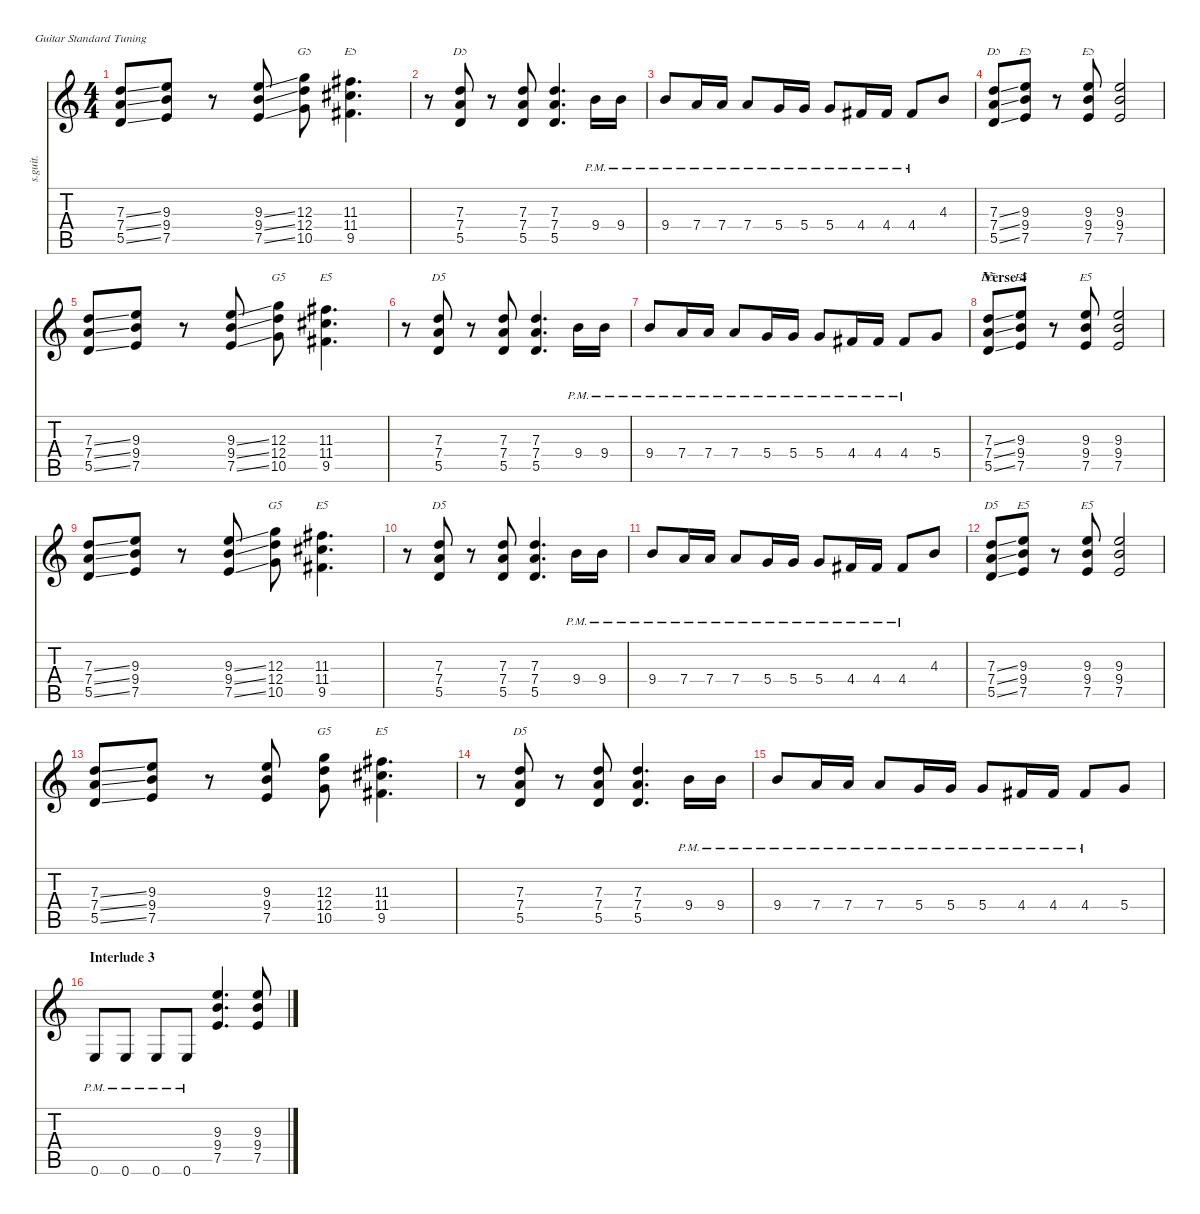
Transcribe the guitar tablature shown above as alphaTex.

\defaultSystemsLayout 4
\hideDynamics
\bracketExtendMode nobrackets
\track ("James Hetfield - Rhythm Guitar" "s.guit.") {instrument distortionguitar}
\staff {score tabs}
\tuning (E4 B3 G3 D3 A2 E2)
\chord ("E5" 3 1 2 2 0 x) {showdiagram false}
\chord ("D5" 3 1 2 2 0 x) {showdiagram false}
\chord ("G5" 3 1 2 2 0 x) {showdiagram false}
\ts (4 4)
\tempo (142 hide)
\clef g2
\ks c
(7.3{ss} 7.4{ss} 5.5{ss}).8{lyrics (0 "") lyrics (1 "") lyrics (2 "") lyrics (3 "") lyrics (4 "") dy f} (9.3 9.4 7.5).8{lyrics (0 "") lyrics (1 "") lyrics (2 "") lyrics (3 "") lyrics (4 "")} r.8 (9.3{ss} 9.4{ss} 7.5{ss}).8{lyrics (0 "") lyrics (1 "") lyrics (2 "") lyrics (3 "") lyrics (4 "")} (12.3 12.4 10.5).8{ch "G5" lyrics (0 "") lyrics (1 "") lyrics (2 "") lyrics (3 "") lyrics (4 "")} (11.3{acc #} 11.4{acc #} 9.5{acc #}).4{d ch "E5" lyrics (0 "") lyrics (1 "") lyrics (2 "") lyrics (3 "") lyrics (4 "")} |
r.8 (7.3 7.4 5.5).8{ch "D5" lyrics (0 "") lyrics (1 "") lyrics (2 "") lyrics (3 "") lyrics (4 "")} r.8 (7.3 7.4 5.5).8{lyrics (0 "") lyrics (1 "") lyrics (2 "") lyrics (3 "") lyrics (4 "")} (7.3 7.4 5.5).4{d lyrics (0 "") lyrics (1 "") lyrics (2 "") lyrics (3 "") lyrics (4 "")} 9.4{pm}.16{lyrics (0 "") lyrics (1 "") lyrics (2 "") lyrics (3 "") lyrics (4 "")} 9.4{pm}.16{lyrics (0 "") lyrics (1 "") lyrics (2 "") lyrics (3 "") lyrics (4 "")} |
9.4{pm}.8{lyrics (0 "") lyrics (1 "") lyrics (2 "") lyrics (3 "") lyrics (4 "")} 7.4{pm}.16{lyrics (0 "") lyrics (1 "") lyrics (2 "") lyrics (3 "") lyrics (4 "")} 7.4{pm}.16{lyrics (0 "") lyrics (1 "") lyrics (2 "") lyrics (3 "") lyrics (4 "")} 7.4{pm}.8{lyrics (0 "") lyrics (1 "") lyrics (2 "") lyrics (3 "") lyrics (4 "")} 5.4{pm}.16{lyrics (0 "") lyrics (1 "") lyrics (2 "") lyrics (3 "") lyrics (4 "")} 5.4{pm}.16{lyrics (0 "") lyrics (1 "") lyrics (2 "") lyrics (3 "") lyrics (4 "")} 5.4{pm}.8{lyrics (0 "") lyrics (1 "") lyrics (2 "") lyrics (3 "") lyrics (4 "")} 4.4{pm acc #}.16{lyrics (0 "") lyrics (1 "") lyrics (2 "") lyrics (3 "") lyrics (4 "")} 4.4{pm acc #}.16{lyrics (0 "") lyrics (1 "") lyrics (2 "") lyrics (3 "") lyrics (4 "")} 4.4{pm acc #}.8{lyrics (0 "") lyrics (1 "") lyrics (2 "") lyrics (3 "") lyrics (4 "")} 4.3.8{lyrics (0 "") lyrics (1 "") lyrics (2 "") lyrics (3 "") lyrics (4 "")} |
(7.3{ss} 7.4{ss} 5.5{ss}).8{ch "D5" lyrics (0 "") lyrics (1 "") lyrics (2 "") lyrics (3 "") lyrics (4 "")} (9.3 9.4 7.5).8{ch "E5" lyrics (0 "") lyrics (1 "") lyrics (2 "") lyrics (3 "") lyrics (4 "")} r.8 (9.3 9.4 7.5).8{ch "E5" lyrics (0 "") lyrics (1 "") lyrics (2 "") lyrics (3 "") lyrics (4 "")} (9.3 9.4 7.5).2{lyrics (0 "") lyrics (1 "") lyrics (2 "") lyrics (3 "") lyrics (4 "")} |
(7.3{ss} 7.4{ss} 5.5{ss}).8{lyrics (0 "") lyrics (1 "") lyrics (2 "") lyrics (3 "") lyrics (4 "")} (9.3 9.4 7.5).8{lyrics (0 "") lyrics (1 "") lyrics (2 "") lyrics (3 "") lyrics (4 "")} r.8 (9.3{ss} 9.4{ss} 7.5{ss}).8{lyrics (0 "") lyrics (1 "") lyrics (2 "") lyrics (3 "") lyrics (4 "")} (12.3 12.4 10.5).8{ch "G5" lyrics (0 "") lyrics (1 "") lyrics (2 "") lyrics (3 "") lyrics (4 "")} (11.3{acc #} 11.4{acc #} 9.5{acc #}).4{d ch "E5" lyrics (0 "") lyrics (1 "") lyrics (2 "") lyrics (3 "") lyrics (4 "")} |
r.8 (7.3 7.4 5.5).8{ch "D5" lyrics (0 "") lyrics (1 "") lyrics (2 "") lyrics (3 "") lyrics (4 "")} r.8 (7.3 7.4 5.5).8{lyrics (0 "") lyrics (1 "") lyrics (2 "") lyrics (3 "") lyrics (4 "")} (7.3 7.4 5.5).4{d lyrics (0 "") lyrics (1 "") lyrics (2 "") lyrics (3 "") lyrics (4 "")} 9.4{pm}.16{lyrics (0 "") lyrics (1 "") lyrics (2 "") lyrics (3 "") lyrics (4 "")} 9.4{pm}.16{lyrics (0 "") lyrics (1 "") lyrics (2 "") lyrics (3 "") lyrics (4 "")} |
9.4{pm}.8{lyrics (0 "") lyrics (1 "") lyrics (2 "") lyrics (3 "") lyrics (4 "")} 7.4{pm}.16{lyrics (0 "") lyrics (1 "") lyrics (2 "") lyrics (3 "") lyrics (4 "")} 7.4{pm}.16{lyrics (0 "") lyrics (1 "") lyrics (2 "") lyrics (3 "") lyrics (4 "")} 7.4{pm}.8{lyrics (0 "") lyrics (1 "") lyrics (2 "") lyrics (3 "") lyrics (4 "")} 5.4{pm}.16{lyrics (0 "") lyrics (1 "") lyrics (2 "") lyrics (3 "") lyrics (4 "")} 5.4{pm}.16{lyrics (0 "") lyrics (1 "") lyrics (2 "") lyrics (3 "") lyrics (4 "")} 5.4{pm}.8{lyrics (0 "") lyrics (1 "") lyrics (2 "") lyrics (3 "") lyrics (4 "")} 4.4{pm acc #}.16{lyrics (0 "") lyrics (1 "") lyrics (2 "") lyrics (3 "") lyrics (4 "")} 4.4{pm acc #}.16{lyrics (0 "") lyrics (1 "") lyrics (2 "") lyrics (3 "") lyrics (4 "")} 4.4{pm acc #}.8{lyrics (0 "") lyrics (1 "") lyrics (2 "") lyrics (3 "") lyrics (4 "")} 5.4.8{lyrics (0 "") lyrics (1 "") lyrics (2 "") lyrics (3 "") lyrics (4 "")} |
\section ("" "Verse 4")
(7.3{ss} 7.4{ss} 5.5{ss}).8{ch "D5" lyrics (0 "") lyrics (1 "") lyrics (2 "") lyrics (3 "") lyrics (4 "")} (9.3 9.4 7.5).8{ch "E5" lyrics (0 "") lyrics (1 "") lyrics (2 "") lyrics (3 "") lyrics (4 "")} r.8 (9.3 9.4 7.5).8{ch "E5" lyrics (0 "") lyrics (1 "") lyrics (2 "") lyrics (3 "") lyrics (4 "")} (9.3 9.4 7.5).2{lyrics (0 "") lyrics (1 "") lyrics (2 "") lyrics (3 "") lyrics (4 "")} |
(7.3{ss} 7.4{ss} 5.5{ss}).8{lyrics (0 "") lyrics (1 "") lyrics (2 "") lyrics (3 "") lyrics (4 "")} (9.3 9.4 7.5).8{lyrics (0 "") lyrics (1 "") lyrics (2 "") lyrics (3 "") lyrics (4 "")} r.8 (9.3{ss} 9.4{ss} 7.5{ss}).8{lyrics (0 "") lyrics (1 "") lyrics (2 "") lyrics (3 "") lyrics (4 "")} (12.3 12.4 10.5).8{ch "G5" lyrics (0 "") lyrics (1 "") lyrics (2 "") lyrics (3 "") lyrics (4 "")} (11.3{acc #} 11.4{acc #} 9.5{acc #}).4{d ch "E5" lyrics (0 "") lyrics (1 "") lyrics (2 "") lyrics (3 "") lyrics (4 "")} |
r.8 (7.3 7.4 5.5).8{ch "D5" lyrics (0 "") lyrics (1 "") lyrics (2 "") lyrics (3 "") lyrics (4 "")} r.8 (7.3 7.4 5.5).8{lyrics (0 "") lyrics (1 "") lyrics (2 "") lyrics (3 "") lyrics (4 "")} (7.3 7.4 5.5).4{d lyrics (0 "") lyrics (1 "") lyrics (2 "") lyrics (3 "") lyrics (4 "")} 9.4{pm}.16{lyrics (0 "") lyrics (1 "") lyrics (2 "") lyrics (3 "") lyrics (4 "")} 9.4{pm}.16{lyrics (0 "") lyrics (1 "") lyrics (2 "") lyrics (3 "") lyrics (4 "")} |
9.4{pm}.8{lyrics (0 "") lyrics (1 "") lyrics (2 "") lyrics (3 "") lyrics (4 "")} 7.4{pm}.16{lyrics (0 "") lyrics (1 "") lyrics (2 "") lyrics (3 "") lyrics (4 "")} 7.4{pm}.16{lyrics (0 "") lyrics (1 "") lyrics (2 "") lyrics (3 "") lyrics (4 "")} 7.4{pm}.8{lyrics (0 "") lyrics (1 "") lyrics (2 "") lyrics (3 "") lyrics (4 "")} 5.4{pm}.16{lyrics (0 "") lyrics (1 "") lyrics (2 "") lyrics (3 "") lyrics (4 "")} 5.4{pm}.16{lyrics (0 "") lyrics (1 "") lyrics (2 "") lyrics (3 "") lyrics (4 "")} 5.4{pm}.8{lyrics (0 "") lyrics (1 "") lyrics (2 "") lyrics (3 "") lyrics (4 "")} 4.4{pm acc #}.16{lyrics (0 "") lyrics (1 "") lyrics (2 "") lyrics (3 "") lyrics (4 "")} 4.4{pm acc #}.16{lyrics (0 "") lyrics (1 "") lyrics (2 "") lyrics (3 "") lyrics (4 "")} 4.4{pm acc #}.8{lyrics (0 "") lyrics (1 "") lyrics (2 "") lyrics (3 "") lyrics (4 "")} 4.3.8{lyrics (0 "") lyrics (1 "") lyrics (2 "") lyrics (3 "") lyrics (4 "")} |
(7.3{ss} 7.4{ss} 5.5{ss}).8{ch "D5" lyrics (0 "") lyrics (1 "") lyrics (2 "") lyrics (3 "") lyrics (4 "")} (9.3 9.4 7.5).8{ch "E5" lyrics (0 "") lyrics (1 "") lyrics (2 "") lyrics (3 "") lyrics (4 "")} r.8 (9.3 9.4 7.5).8{ch "E5" lyrics (0 "") lyrics (1 "") lyrics (2 "") lyrics (3 "") lyrics (4 "")} (9.3 9.4 7.5).2{lyrics (0 "") lyrics (1 "") lyrics (2 "") lyrics (3 "") lyrics (4 "")} |
(7.3{ss} 7.4{ss} 5.5{ss}).8{lyrics (0 "") lyrics (1 "") lyrics (2 "") lyrics (3 "") lyrics (4 "")} (9.3 9.4 7.5).8{lyrics (0 "") lyrics (1 "") lyrics (2 "") lyrics (3 "") lyrics (4 "")} r.8 (9.3 9.4 7.5).8{lyrics (0 "") lyrics (1 "") lyrics (2 "") lyrics (3 "") lyrics (4 "")} (12.3 12.4 10.5).8{ch "G5" lyrics (0 "") lyrics (1 "") lyrics (2 "") lyrics (3 "") lyrics (4 "")} (11.3{acc #} 11.4{acc #} 9.5{acc #}).4{d ch "E5" lyrics (0 "") lyrics (1 "") lyrics (2 "") lyrics (3 "") lyrics (4 "")} |
r.8 (7.3 7.4 5.5).8{ch "D5" lyrics (0 "") lyrics (1 "") lyrics (2 "") lyrics (3 "") lyrics (4 "")} r.8 (7.3 7.4 5.5).8{lyrics (0 "") lyrics (1 "") lyrics (2 "") lyrics (3 "") lyrics (4 "")} (7.3 7.4 5.5).4{d lyrics (0 "") lyrics (1 "") lyrics (2 "") lyrics (3 "") lyrics (4 "")} 9.4{pm}.16{lyrics (0 "") lyrics (1 "") lyrics (2 "") lyrics (3 "") lyrics (4 "")} 9.4{pm}.16{lyrics (0 "") lyrics (1 "") lyrics (2 "") lyrics (3 "") lyrics (4 "")} |
9.4{pm}.8{lyrics (0 "") lyrics (1 "") lyrics (2 "") lyrics (3 "") lyrics (4 "")} 7.4{pm}.16{lyrics (0 "") lyrics (1 "") lyrics (2 "") lyrics (3 "") lyrics (4 "")} 7.4{pm}.16{lyrics (0 "") lyrics (1 "") lyrics (2 "") lyrics (3 "") lyrics (4 "")} 7.4{pm}.8{lyrics (0 "") lyrics (1 "") lyrics (2 "") lyrics (3 "") lyrics (4 "")} 5.4{pm}.16{lyrics (0 "") lyrics (1 "") lyrics (2 "") lyrics (3 "") lyrics (4 "")} 5.4{pm}.16{lyrics (0 "") lyrics (1 "") lyrics (2 "") lyrics (3 "") lyrics (4 "")} 5.4{pm}.8{lyrics (0 "") lyrics (1 "") lyrics (2 "") lyrics (3 "") lyrics (4 "")} 4.4{pm acc #}.16{lyrics (0 "") lyrics (1 "") lyrics (2 "") lyrics (3 "") lyrics (4 "")} 4.4{pm acc #}.16{lyrics (0 "") lyrics (1 "") lyrics (2 "") lyrics (3 "") lyrics (4 "")} 4.4{pm acc #}.8{lyrics (0 "") lyrics (1 "") lyrics (2 "") lyrics (3 "") lyrics (4 "")} 5.4.8{lyrics (0 "") lyrics (1 "") lyrics (2 "") lyrics (3 "") lyrics (4 "")} |
\section ("" "Interlude 3")
0.6{pm}.8{lyrics (0 "") lyrics (1 "") lyrics (2 "") lyrics (3 "") lyrics (4 "")} 0.6{pm}.8{lyrics (0 "") lyrics (1 "") lyrics (2 "") lyrics (3 "") lyrics (4 "")} 0.6{pm}.8{lyrics (0 "") lyrics (1 "") lyrics (2 "") lyrics (3 "") lyrics (4 "")} 0.6{pm}.8{lyrics (0 "") lyrics (1 "") lyrics (2 "") lyrics (3 "") lyrics (4 "")} (9.3 9.4 7.5).4{d lyrics (0 "") lyrics (1 "") lyrics (2 "") lyrics (3 "") lyrics (4 "")} (9.3 9.4 7.5).8{lyrics (0 "") lyrics (1 "") lyrics (2 "") lyrics (3 "") lyrics (4 "")}
